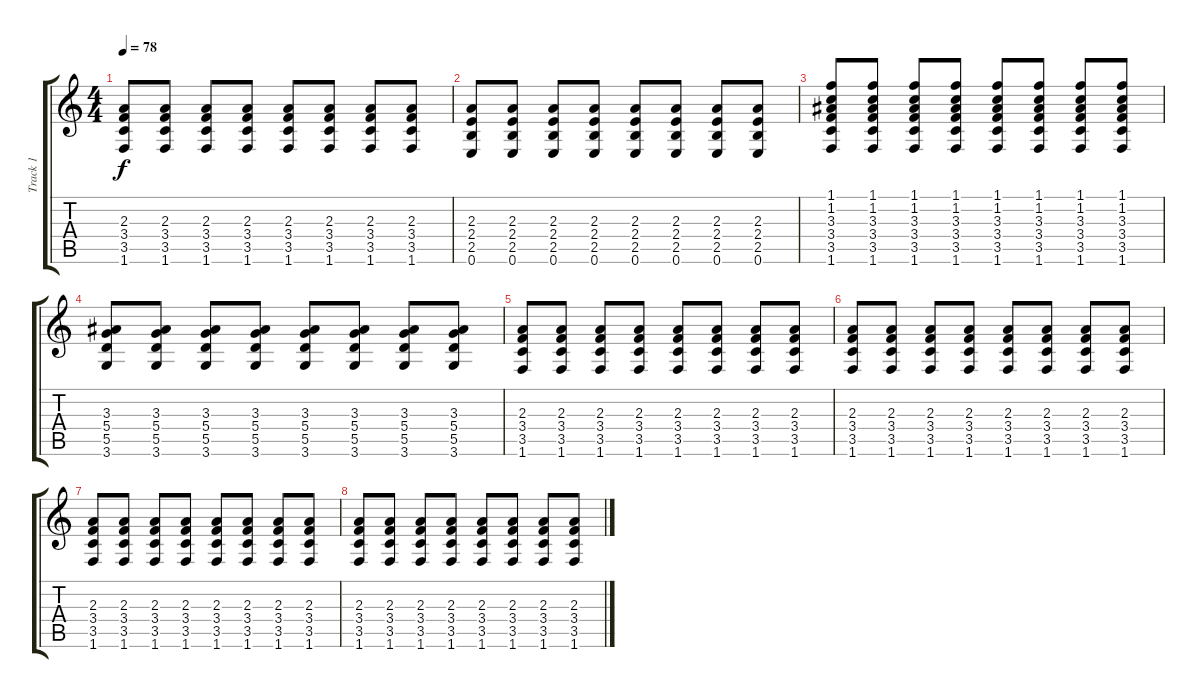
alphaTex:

\track ("Track 1" "Track 1") {instrument electricguitarclean}
\staff {score tabs}
\tuning (E4 B3 G3 D3 A2 E2) {hide}
\ts (4 4)
\tempo 78
\clef g2
\ks c
(2.3 3.4 3.5 1.6).8{dy f} (2.3 3.4 3.5 1.6).8 (2.3 3.4 3.5 1.6).8 (2.3 3.4 3.5 1.6).8 (2.3 3.4 3.5 1.6).8 (2.3 3.4 3.5 1.6).8 (2.3 3.4 3.5 1.6).8 (2.3 3.4 3.5 1.6).8 |
(2.3 2.4 2.5 0.6).8 (2.3 2.4 2.5 0.6).8 (2.3 2.4 2.5 0.6).8 (2.3 2.4 2.5 0.6).8 (2.3 2.4 2.5 0.6).8 (2.3 2.4 2.5 0.6).8 (2.3 2.4 2.5 0.6).8 (2.3 2.4 2.5 0.6).8 |
(1.1 1.2 3.3 3.4 3.5 1.6).8 (1.1 1.2 3.3 3.4 3.5 1.6).8 (1.1 1.2 3.3 3.4 3.5 1.6).8 (1.1 1.2 3.3 3.4 3.5 1.6).8 (1.1 1.2 3.3 3.4 3.5 1.6).8 (1.1 1.2 3.3 3.4 3.5 1.6).8 (1.1 1.2 3.3 3.4 3.5 1.6).8 (1.1 1.2 3.3 3.4 3.5 1.6).8 |
(3.3 5.4 5.5 3.6).8 (3.3 5.4 5.5 3.6).8 (3.3 5.4 5.5 3.6).8 (3.3 5.4 5.5 3.6).8 (3.3 5.4 5.5 3.6).8 (3.3 5.4 5.5 3.6).8 (3.3 5.4 5.5 3.6).8 (3.3 5.4 5.5 3.6).8 |
(2.3 3.4 3.5 1.6).8 (2.3 3.4 3.5 1.6).8 (2.3 3.4 3.5 1.6).8 (2.3 3.4 3.5 1.6).8 (2.3 3.4 3.5 1.6).8 (2.3 3.4 3.5 1.6).8 (2.3 3.4 3.5 1.6).8 (2.3 3.4 3.5 1.6).8 |
(2.3 3.4 3.5 1.6).8 (2.3 3.4 3.5 1.6).8 (2.3 3.4 3.5 1.6).8 (2.3 3.4 3.5 1.6).8 (2.3 3.4 3.5 1.6).8 (2.3 3.4 3.5 1.6).8 (2.3 3.4 3.5 1.6).8 (2.3 3.4 3.5 1.6).8 |
(2.3 3.4 3.5 1.6).8 (2.3 3.4 3.5 1.6).8 (2.3 3.4 3.5 1.6).8 (2.3 3.4 3.5 1.6).8 (2.3 3.4 3.5 1.6).8 (2.3 3.4 3.5 1.6).8 (2.3 3.4 3.5 1.6).8 (2.3 3.4 3.5 1.6).8 |
(2.3 3.4 3.5 1.6).8 (2.3 3.4 3.5 1.6).8 (2.3 3.4 3.5 1.6).8 (2.3 3.4 3.5 1.6).8 (2.3 3.4 3.5 1.6).8 (2.3 3.4 3.5 1.6).8 (2.3 3.4 3.5 1.6).8 (2.3 3.4 3.5 1.6).8
